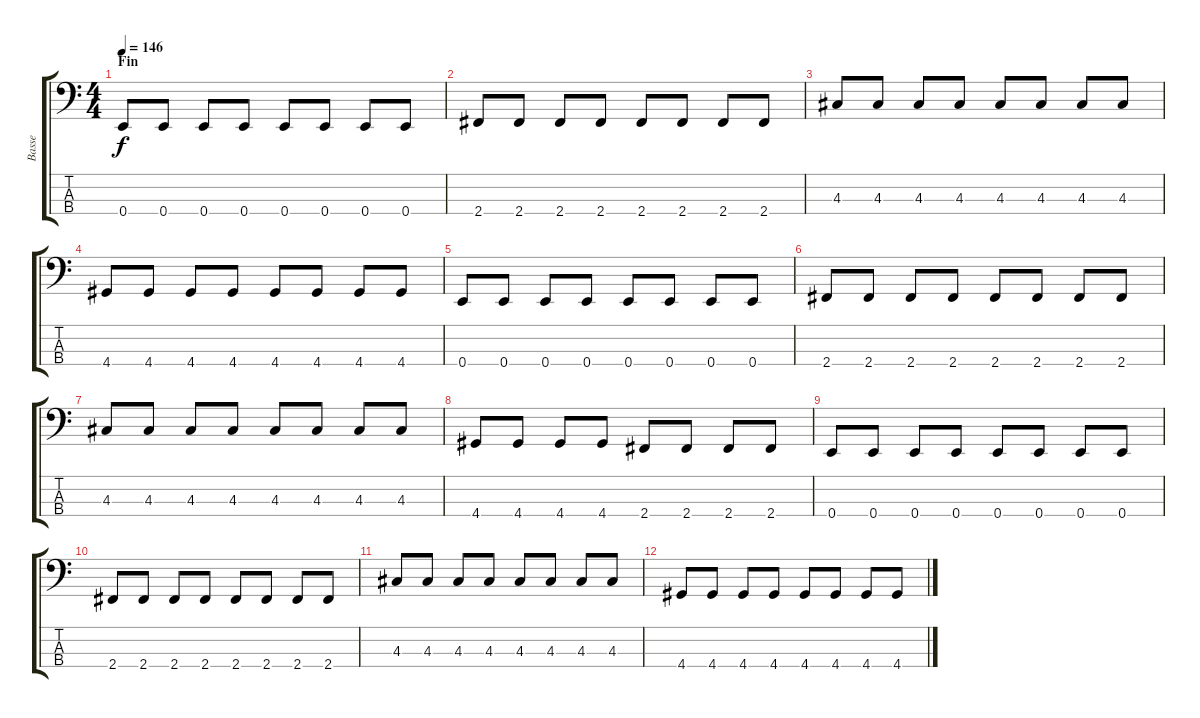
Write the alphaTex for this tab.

\track ("Basse" "Basse") {instrument electricbasspick}
\staff {score tabs}
\tuning (G2 D2 A1 E1) {hide}
\ts (4 4)
\section ("" "Fin")
\tempo 146
\clef f4
\ks c
0.4.8{dy f} 0.4.8 0.4.8 0.4.8 0.4.8 0.4.8 0.4.8 0.4.8 |
2.4.8 2.4.8 2.4.8 2.4.8 2.4.8 2.4.8 2.4.8 2.4.8 |
4.3.8 4.3.8 4.3.8 4.3.8 4.3.8 4.3.8 4.3.8 4.3.8 |
4.4.8 4.4.8 4.4.8 4.4.8 4.4.8 4.4.8 4.4.8 4.4.8 |
0.4.8 0.4.8 0.4.8 0.4.8 0.4.8 0.4.8 0.4.8 0.4.8 |
2.4.8 2.4.8 2.4.8 2.4.8 2.4.8 2.4.8 2.4.8 2.4.8 |
4.3.8 4.3.8 4.3.8 4.3.8 4.3.8 4.3.8 4.3.8 4.3.8 |
4.4.8 4.4.8 4.4.8 4.4.8 2.4.8 2.4.8 2.4.8 2.4.8 |
0.4.8 0.4.8 0.4.8 0.4.8 0.4.8 0.4.8 0.4.8 0.4.8 |
2.4.8 2.4.8 2.4.8 2.4.8 2.4.8 2.4.8 2.4.8 2.4.8 |
4.3.8 4.3.8 4.3.8 4.3.8 4.3.8 4.3.8 4.3.8 4.3.8 |
4.4.8 4.4.8 4.4.8 4.4.8 4.4.8 4.4.8 4.4.8 4.4.8
